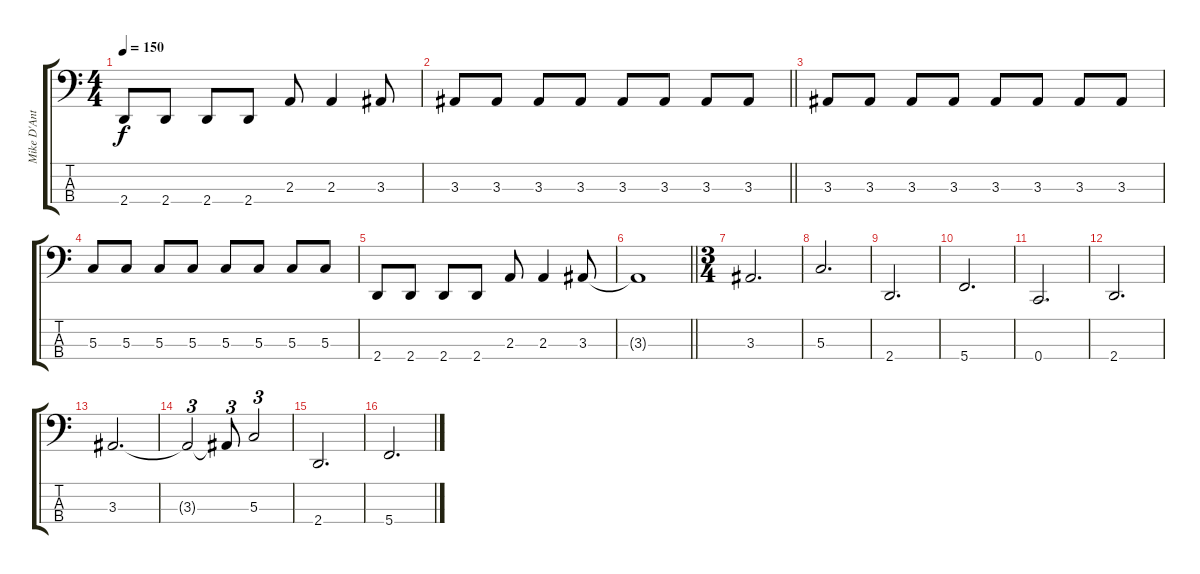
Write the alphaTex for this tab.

\track ("Mike D'Antonio" "Mike D'Ant") {instrument electricbassfinger}
\staff {score tabs}
\tuning (F2 C2 G1 C1) {hide}
\ts (4 4)
\tempo 150
\clef f4
\ks c
2.4.8{dy f} 2.4.8 2.4.8 2.4.8 2.3.8 2.3.4 3.3.8 |
\barLineRight lightlight
3.3.8 3.3.8 3.3.8 3.3.8 3.3.8 3.3.8 3.3.8 3.3.8 |
3.3.8 3.3.8 3.3.8 3.3.8 3.3.8 3.3.8 3.3.8 3.3.8 |
5.3.8 5.3.8 5.3.8 5.3.8 5.3.8 5.3.8 5.3.8 5.3.8 |
2.4.8 2.4.8 2.4.8 2.4.8 2.3.8 2.3.4 3.3.8 |
\barLineRight lightlight
3.3{t}.1 |
\ts (3 4)
3.3.2{d} |
5.3.2{d} |
2.4.2{d} |
5.4.2{d} |
0.4.2{d} |
2.4.2{d} |
3.3.2{d} |
3.3{t}.2{tu (3 2)} 3.3{t}.8{tu (3 2)} 5.3.2{tu (3 2)} |
2.4.2{d} |
5.4.2{d}
